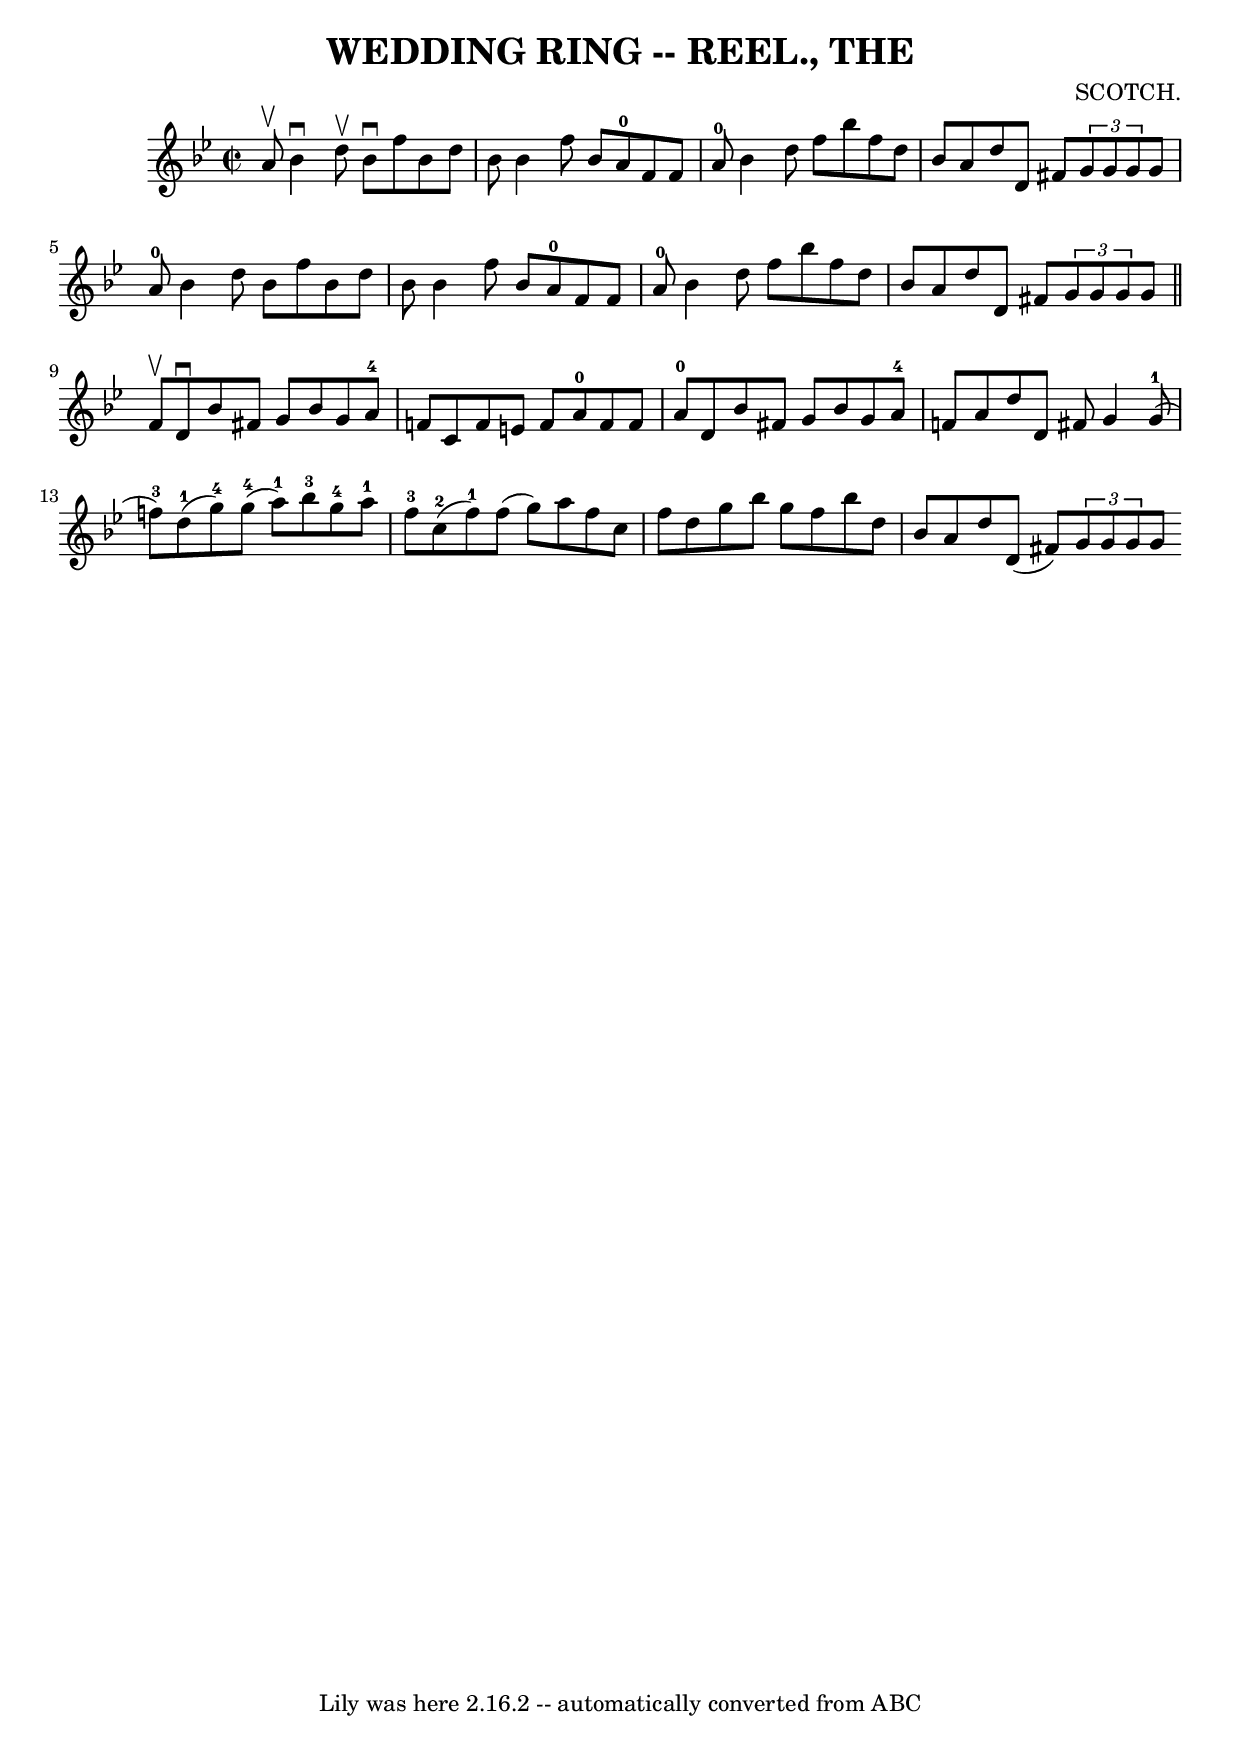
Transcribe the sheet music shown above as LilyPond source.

\version "2.16.2"
\include "Mammoth.ily"
\header {
  %% book = "Coles"
 composer = "SCOTCH."
 crossRefNumber = "2"
 footnotes = ""
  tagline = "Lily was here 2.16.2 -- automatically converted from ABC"
  title = "WEDDING RING -- REEL., THE"

}
voicedefault =  {


  \override Staff.TimeSignature #'style = #'C
  \time 2/2    \key bf \major a'8^\upbow  |
 bf'4^\downbow d''8^\upbow bf'8^\downbow f''8 bf'8 d''8 bf'8  |
 bf'4 f''8 bf'8 a'8-0 f'8 f'8 a'8-0  |
 bf'4 d''8 f''8 bf''8 f''8 d''8 bf'8   |
 a'8 d''8 d'8    
 fs'8    \times 2/3 { g'8 g'8 g'8   		      } g'8 a'8-0  |
 bf'4 d''8 bf'8 f''8 bf'8 d''8 bf'8   |
 bf'4 f''8 bf'8 a'8-0 f'8 f'8 a'8-0  |
 bf'4 d''8 f''8 bf''8 f''8 d''8 bf'8   |
 a'8 d''8 d'8    
 fs'8    \times 2/3 { g'8 g'8 g'8   		      } g'8  \bar "||" f'8^\upbow   |
 d'8^\downbow bf'8 fs'8 g'8 bf'8 g'8 a'8-4 f'!8   |
 c'8 f'8 e'8 f'8 a'8-0 f'8 f'8 a'8-0 |
 d'8 bf'8 fs'8 g'8 bf'8 g'8 a'8-4 f'!8  |
 a'8 d''8 d'8 fs'8 g'4 g'8-1(f''!8-3)  |
 d''8-1(g''8-4) g''8-4(a''8-1) bf''8-3 g''8-4 a''8-1 f''8-3  |
 c''8-2(f''8-1) f''8 (g''8) a''8 f''8 c''8 f''8  |
 d''8 g''8 bf''8 g''8 f''8 bf''8 d''8 bf'8   |
 a'8    
 d''8 d'8 (fs'8)   \times 2/3 { g'8 g'8 g'8  
				} g'8     \bar "| |"   

}

\score{
  <<

    \context Staff="default"
    {
      \voicedefault 
      
    }

  >>
  \layout {
    
  }
  \midi {
  }

}
